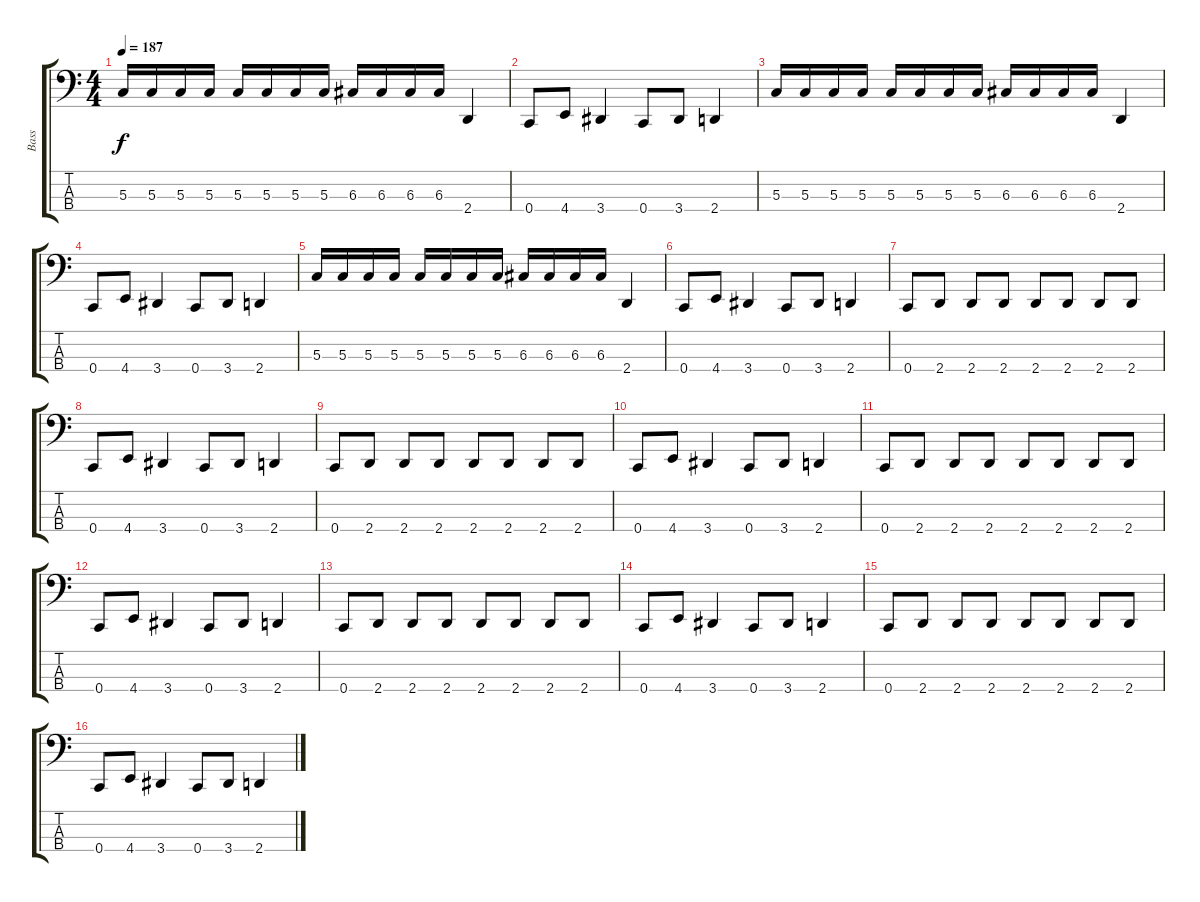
\track ("Bass" "Bass") {instrument electricbasspick}
\staff {score tabs}
\tuning (F2 C2 G1 C1) {hide}
\ts (4 4)
\tempo 187
\clef f4
\ks c
5.3.16{dy f} 5.3.16 5.3.16 5.3.16 5.3.16 5.3.16 5.3.16 5.3.16 6.3.16 6.3.16 6.3.16 6.3.16 2.4.4 |
0.4.8 4.4.8 3.4.4 0.4.8 3.4.8 2.4.4 |
5.3.16 5.3.16 5.3.16 5.3.16 5.3.16 5.3.16 5.3.16 5.3.16 6.3.16 6.3.16 6.3.16 6.3.16 2.4.4 |
0.4.8 4.4.8 3.4.4 0.4.8 3.4.8 2.4.4 |
5.3.16 5.3.16 5.3.16 5.3.16 5.3.16 5.3.16 5.3.16 5.3.16 6.3.16 6.3.16 6.3.16 6.3.16 2.4.4 |
0.4.8 4.4.8 3.4.4 0.4.8 3.4.8 2.4.4 |
0.4.8 2.4.8 2.4.8 2.4.8 2.4.8 2.4.8 2.4.8 2.4.8 |
0.4.8 4.4.8 3.4.4 0.4.8 3.4.8 2.4.4 |
0.4.8 2.4.8 2.4.8 2.4.8 2.4.8 2.4.8 2.4.8 2.4.8 |
0.4.8 4.4.8 3.4.4 0.4.8 3.4.8 2.4.4 |
0.4.8 2.4.8 2.4.8 2.4.8 2.4.8 2.4.8 2.4.8 2.4.8 |
0.4.8 4.4.8 3.4.4 0.4.8 3.4.8 2.4.4 |
0.4.8 2.4.8 2.4.8 2.4.8 2.4.8 2.4.8 2.4.8 2.4.8 |
0.4.8 4.4.8 3.4.4 0.4.8 3.4.8 2.4.4 |
0.4.8 2.4.8 2.4.8 2.4.8 2.4.8 2.4.8 2.4.8 2.4.8 |
0.4.8 4.4.8 3.4.4 0.4.8 3.4.8 2.4.4
